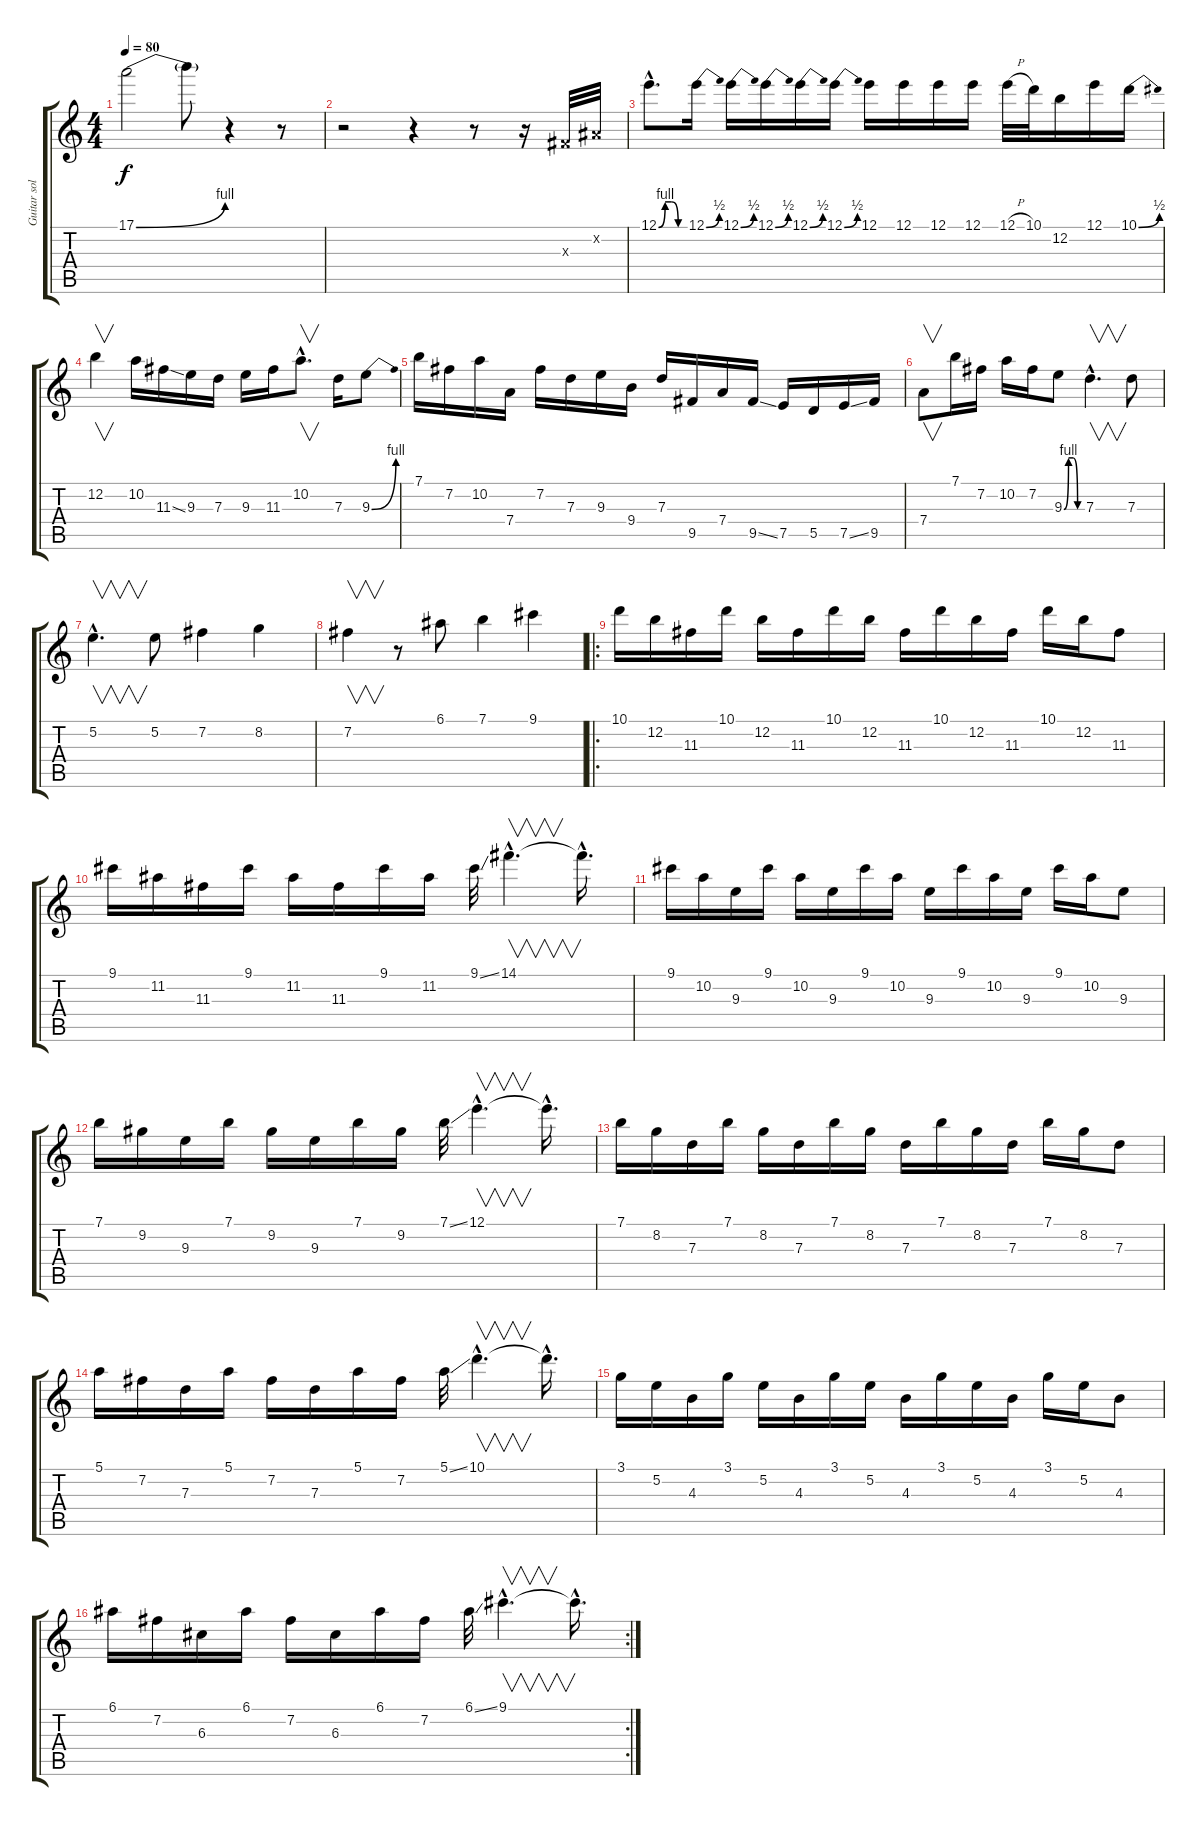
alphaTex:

\track ("Guitar solo 2 (8)" "Guitar sol") {instrument overdrivenguitar}
\staff {score tabs}
\tuning (E4 B3 G3 D3 A2 E2) {hide}
\ts (4 4)
\tempo 80
\clef g2
\ks c
17.1{be (bend 0 0 60 4)}.2{dy f} 17.1{t}.8 r.4 r.8 |
r.2 r.4 r.8 r.16 -1.3{x}.32 -1.2{x}.32 |
12.1{be (custom 0 0 15 4 30 4 45 0 60 0) hac}.8{d} 12.1{be (bend 0 0 60 2)}.16 12.1{be (bend 0 0 60 2)}.16 12.1{be (bend 0 0 60 2)}.16 12.1{be (bend 0 0 60 2)}.16 12.1{be (bend 0 0 60 2)}.16 12.1.16 12.1.16 12.1.16 12.1.16 12.1{h}.32 10.1.32 12.2.16 12.1.16 10.1{be (bend 0 0 60 2)}.16 |
12.2.4{v} 10.2.16 11.3{ss}.16 9.3.16 7.3.16 9.3.16 11.3.16 10.2{hac}.8{v d} 7.3.16 9.3{be (bend 0 0 60 4)}.8 |
7.1.16 7.2.16 10.2.16 7.4.16 7.2.16 7.3.16 9.3.16 9.4.16 7.3.16 9.5.16 7.4.16 9.5{ss}.16 7.5.16 5.5.16 7.5{ss}.16 9.5.16 |
7.4.8{v} 7.1.16 7.2.16 10.2.16 7.2.16 9.3{be (custom 0 0 15 4 30 4 45 0 60 0)}.8 7.3{hac}.4{v d} 7.3.8 |
5.2{hac}.4{v d} 5.2.8 7.2.4 8.2.4 |
7.2.4{v} r.8 6.1.8 7.1.4 9.1.4 |
\ro
10.1.16 12.2.16 11.3.16 10.1.16 12.2.16 11.3.16 10.1.16 12.2.16 11.3.16 10.1.16 12.2.16 11.3.16 10.1.16 12.2.16 11.3.8 |
9.1.16 11.2.16 11.3.16 9.1.16 11.2.16 11.3.16 9.1.16 11.2.16 9.1{ss}.32 14.1{hac}.4{v d} 14.1{hac t}.16{d} |
9.1.16 10.2.16 9.3.16 9.1.16 10.2.16 9.3.16 9.1.16 10.2.16 9.3.16 9.1.16 10.2.16 9.3.16 9.1.16 10.2.16 9.3.8 |
7.1.16 9.2.16 9.3.16 7.1.16 9.2.16 9.3.16 7.1.16 9.2.16 7.1{ss}.32 12.1{hac}.4{v d} 12.1{hac t}.16{d} |
7.1.16 8.2.16 7.3.16 7.1.16 8.2.16 7.3.16 7.1.16 8.2.16 7.3.16 7.1.16 8.2.16 7.3.16 7.1.16 8.2.16 7.3.8 |
5.1.16 7.2.16 7.3.16 5.1.16 7.2.16 7.3.16 5.1.16 7.2.16 5.1{ss}.32 10.1{hac}.4{v d} 10.1{hac t}.16{d} |
3.1.16 5.2.16 4.3.16 3.1.16 5.2.16 4.3.16 3.1.16 5.2.16 4.3.16 3.1.16 5.2.16 4.3.16 3.1.16 5.2.16 4.3.8 |
\rc 2
6.1.16 7.2.16 6.3.16 6.1.16 7.2.16 6.3.16 6.1.16 7.2.16 6.1{ss}.32 9.1{hac}.4{v d} 9.1{hac t}.16{d}
